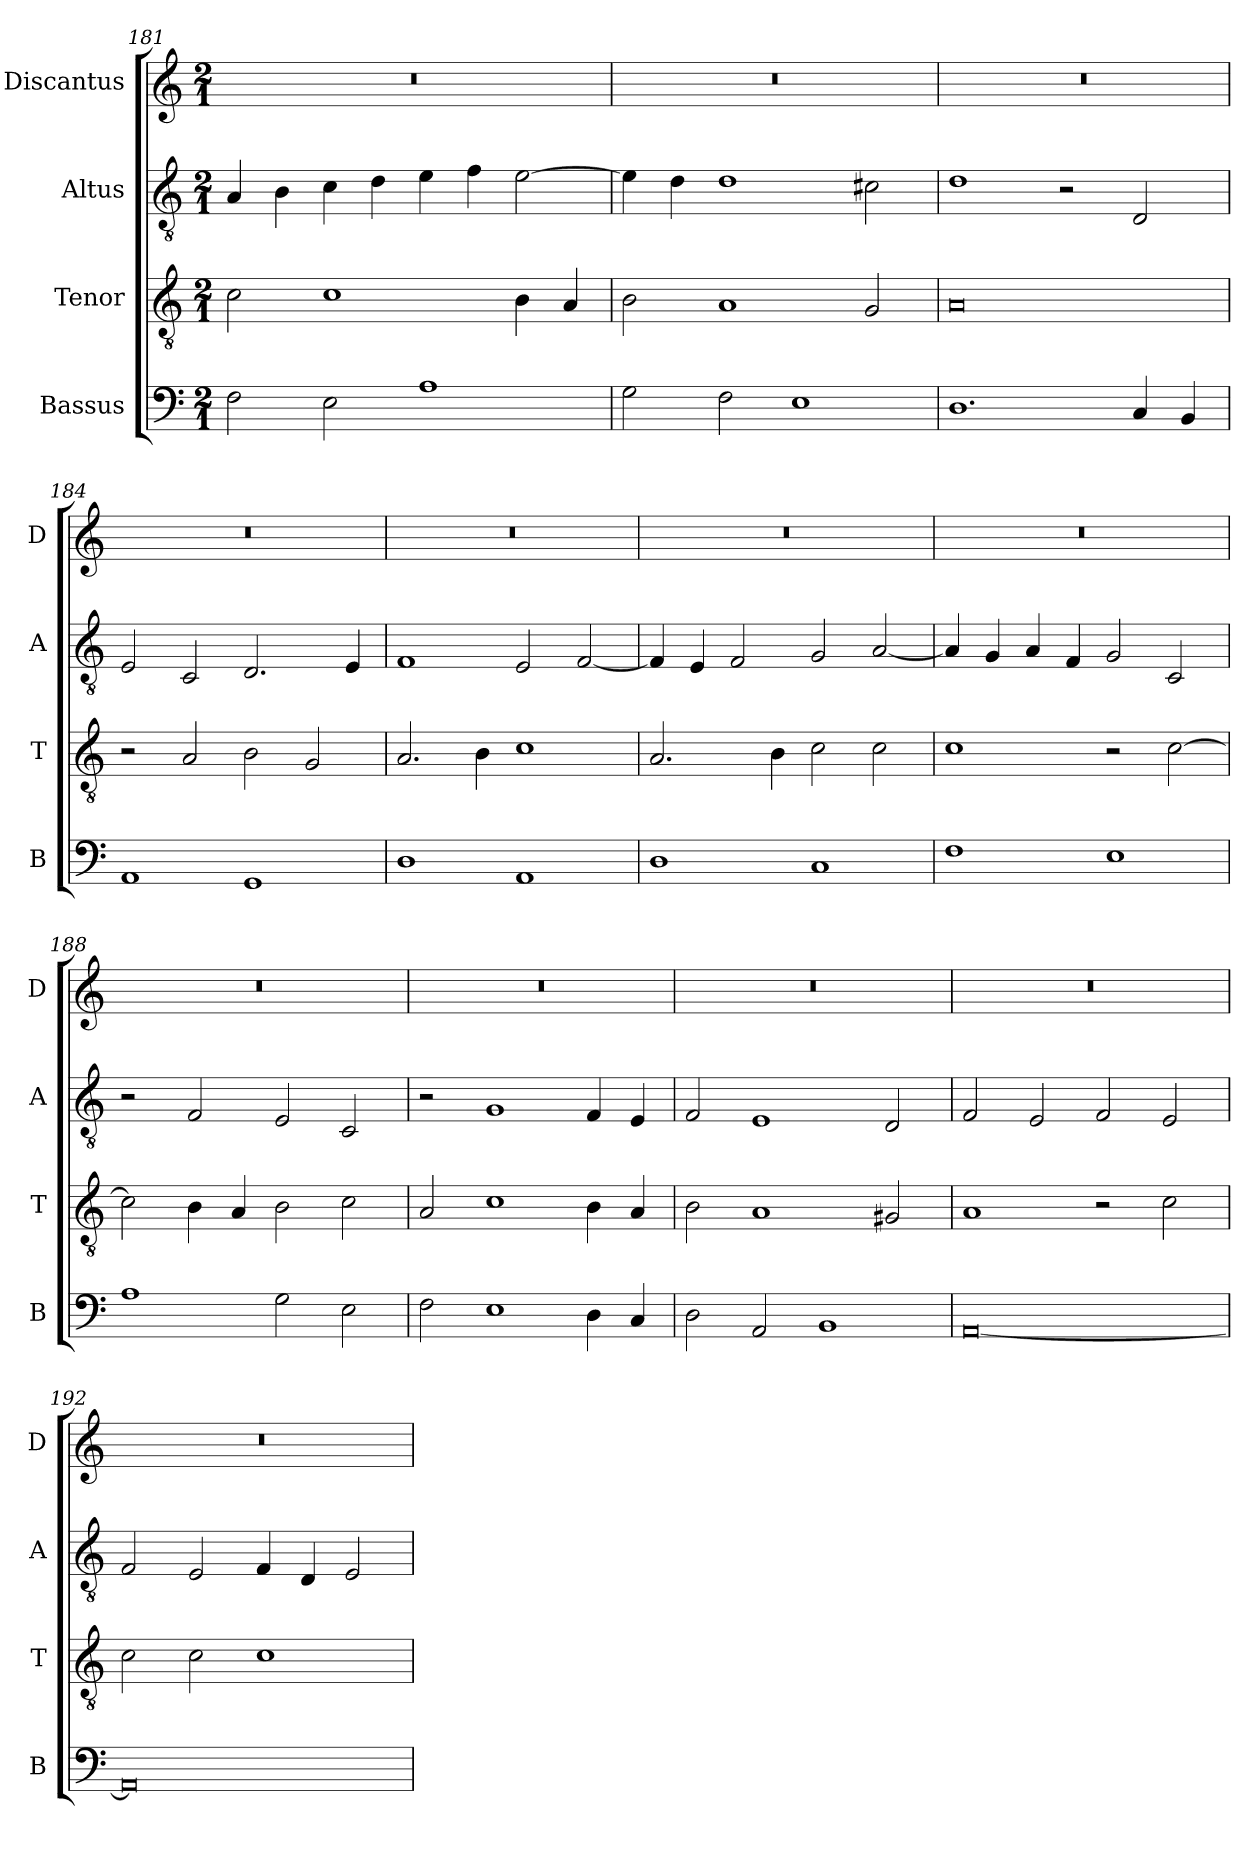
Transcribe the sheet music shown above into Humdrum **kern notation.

**kern	**kern	**kern	**kern
*part4	*part3	*part2	*part1
*staff4	*staff3	*staff2	*staff1
*I"Bassus	*I"Tenor	*I"Altus	*I"Discantus
*I'B	*I'T	*I'A	*I'D
*clefF4	*clefGv2	*clefGv2	*clefG2
*k[]	*k[]	*k[]	*k[]
*M2/1	*M2/1	*M2/1	*M2/1
=181	=181	=181	=181
2F\	2c\	4A/	0r
.	.	4B\	.
2E\	1c	4c\	.
.	.	4d\	.
1A	.	4e\	.
.	.	4f\	.
.	4B\	[2e\	.
.	4A/	.	.
=182	=182	=182	=182
2G\	2B\	4e\]	0r
.	.	4d\	.
2F\	1A	1d	.
1E	.	.	.
.	2G/	2c#X\	.
=183	=183	=183	=183
1.D	0A	1d	0r
.	.	2r	.
4C/	.	2D/	.
4BB/	.	.	.
=184	=184	=184	=184
1AA	2r	2E/	0r
.	2A/	2C/	.
1GG	2B\	2.D/	.
.	2G/	.	.
.	.	4E/	.
=185	=185	=185	=185
1D	2.A/	1F	0r
.	4B\	.	.
1AA	1c	2E/	.
.	.	[2F/	.
=186	=186	=186	=186
1D	2.A/	4F/]	0r
.	.	4E/	.
.	.	2F/	.
.	4B\	.	.
1C	2c\	2G/	.
.	2c\	[2A/	.
=187	=187	=187	=187
1F	1c	4A/]	0r
.	.	4G/	.
.	.	4A/	.
.	.	4F/	.
1E	2r	2G/	.
.	[2c\	2C/	.
=188	=188	=188	=188
1A	2c\]	2r	0r
.	4B\	2F/	.
.	4A/	.	.
2G\	2B\	2E/	.
2E\	2c\	2C/	.
=189	=189	=189	=189
2F\	2A/	2r	0r
1E	1c	1G	.
4D\	4B\	4F/	.
4C/	4A/	4E/	.
=190	=190	=190	=190
2D\	2B\	2F/	0r
2AA/	1A	1E	.
1BB	.	.	.
.	2G#X/	2D/	.
=191	=191	=191	=191
[0AA	1A	2F/	0r
.	.	2E/	.
.	2r	2F/	.
.	2c\	2E/	.
=192	=192	=192	=192
0AA]	2c\	2F/	0r
.	2c\	2E/	.
.	1c	4F/	.
.	.	4D/	.
.	.	2E/	.
=	=	=	=
*-	*-	*-	*-
